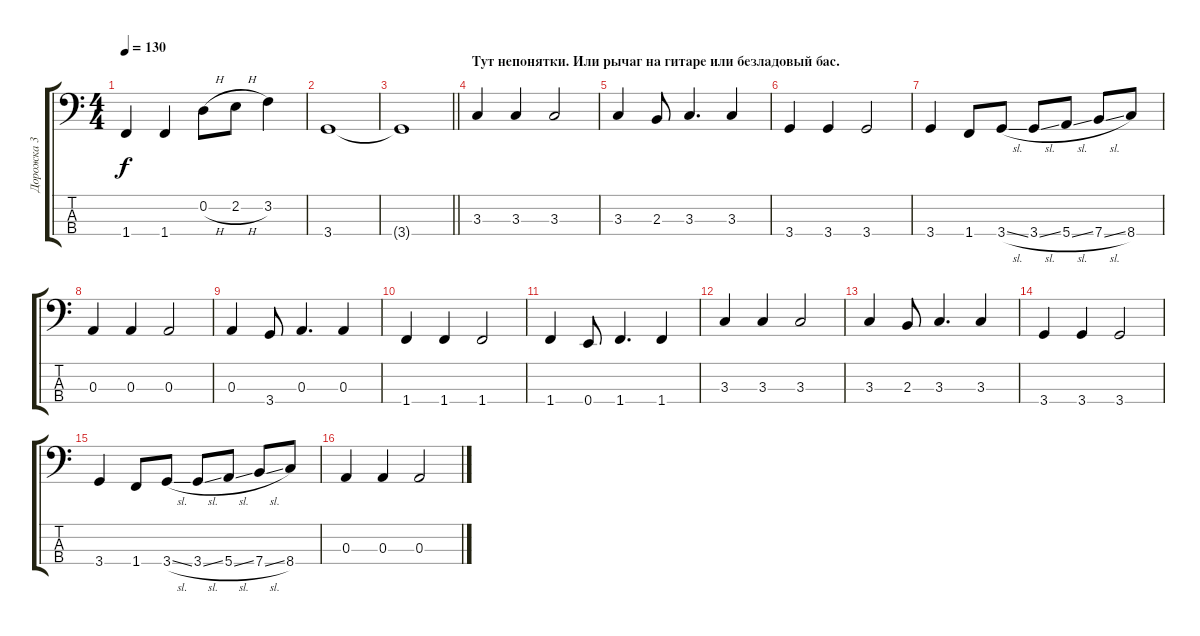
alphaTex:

\track ("Дорожка 3" "Дорожка 3") {instrument electricbassfinger}
\staff {score tabs}
\tuning (G2 D2 A1 E1) {hide}
\ts (4 4)
\tempo 130
\clef f4
\ks c
1.4.4{dy f} 1.4.4 0.2{h}.8 2.2{h}.8 3.2.4 |
3.4.1 |
\barLineRight lightlight
3.4{t}.1 |
\section ("" "Тут непонятки. Или рычаг на гитаре или безладовый бас. ")
3.3.4 3.3.4 3.3.2 |
3.3.4 2.3.8 3.3.4{d} 3.3.4 |
3.4.4 3.4.4 3.4.2 |
3.4.4 1.4.8 3.4{sl}.8 3.4{sl}.8 5.4{sl}.8 7.4{sl}.8 8.4.8 |
0.3.4 0.3.4 0.3.2 |
0.3.4 3.4.8 0.3.4{d} 0.3.4 |
1.4.4 1.4.4 1.4.2 |
1.4.4 0.4.8 1.4.4{d} 1.4.4 |
3.3.4 3.3.4 3.3.2 |
3.3.4 2.3.8 3.3.4{d} 3.3.4 |
3.4.4 3.4.4 3.4.2 |
3.4.4 1.4.8 3.4{sl}.8 3.4{sl}.8 5.4{sl}.8 7.4{sl}.8 8.4.8 |
0.3.4 0.3.4 0.3.2
